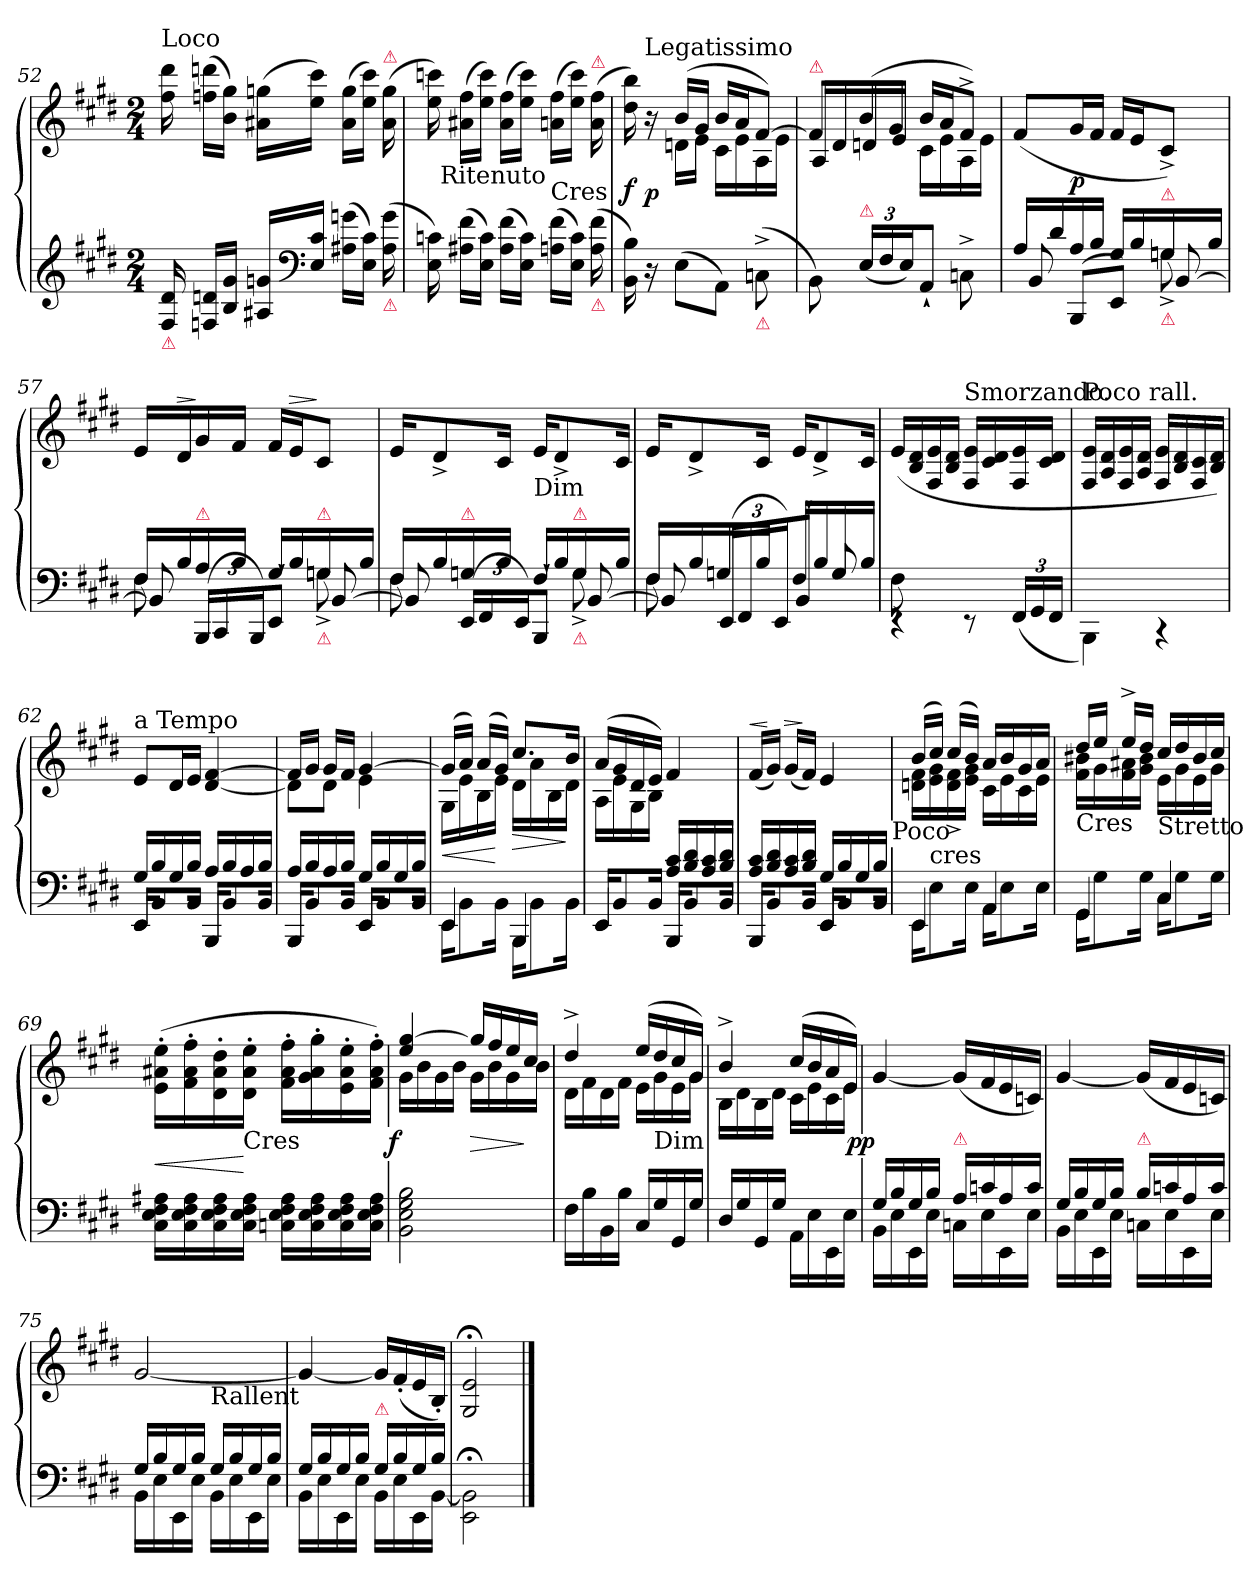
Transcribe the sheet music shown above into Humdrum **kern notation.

**kern	**kern	**dynam
*part1	*part1	*part1
*staff2	*staff1	*staff1/2
*clefG2	*clefG2	*
*k[f#c#g#d#]	*k[f#c#g#d#]	*
*E:	*E:	*
*M2/4	*M2/4	*
=52	=52	=52
!	!LO:TX:a:t=Loco	!
!LO:TX:b:color=crimson:t=⚠	!	!
16F# 16d#	16ff# 16ddd#	.
16Fn 16dnLL	(>16ffn 16dddnLL	.
16B 16g#JJ	16b 16gg#JJ)	.
16A#X 16gnLL	(>16a#X 16ggnLL	.
*clefF4	*	*
16E 16c#JJ	16ee 16ccc#JJ)	.
(>16A#X 16gnLL	(>16a# 16ggLL	.
16E 16c#JJ)	16ee 16ccc#JJ)	.
!	!LO:TX:a:color=crimson:t=⚠	!
!LO:TX:b:color=crimson:t=⚠	!	!
(>16A# 16g	(>16a# 16gg	.
=53	=53	=53
*	*^	*
16E 16cn)	16ee 16cccn)	32ryy	.
!	!	!LO:TX:b:t=Ritenuto	!
.	.	4...ryy	.
(>16A#X 16f#LL	(>16a#X 16ff#LL	.	.
16E 16cJJ)	16ee 16cccJJ)	.	.
(>16A# 16f#LL	(>16a# 16ff#LL	.	.
16E 16cJJ)	16ee 16cccJJ)	.	.
!	!LO:TX:c:t=Cres	!	!
(>16An 16f#LL	(>16an 16ff#LL	.	.
16E 16cJJ)	16ee 16cccJJ)	.	.
!	!LO:TX:a:color=crimson:t=⚠	!	!
!LO:TX:b:color=crimson:t=⚠	!	!	!
(>16A 16f#	(>16a 16ff#	.	.
=54	=54	=54	=54
16BB 16B)	16dd# 16bb)	8ryy	f
!	!LO:TX:a:t=Legatissimo	!	!
16r	16r	.	p
(>8E\L	(>16bLL	16dnLL	.
.	16g#JJ	16eJJ	.
8AA\J)	16bLL	16c#LL	.
.	16aJ	16e	.
!LO:TX:b:color=crimson:t=⚠	!	!	!
(>8Cn^>\	[8f#J)	16A	.
.	.	16eJJ	.
=55	=55	=55	=55
!	!LO:TX:a:color=crimson:t=⚠	!	!
8BB\)	8f#L]	16A/LL	.
.	.	16d#/	.
!LO:TX:a:color=crimson:t=⚠	!	!	!
(>24ELL	(>16bL	16dn/	.
24F#	.	.	.
.	16g#JJ	16e\JJ	.
24EJ)	.	.	.
8AA`>J	16bLL	16c#LL	.
.	16aJ	16e	.
8Cn^>\	8f#^>J)	16A	.
.	.	16eJJ	.
=56	=56	=56	=56
*^	*	*	*
*	*^	*	*	*
!	!	!	!LO:TX:b:t=Sempre	!	!
!	!	!	!LO:TX:a:i:color=crimson:t=⚠	!	!
*	*	*	*v	*v	*
16ALL	4.ryy	8BB	(>8f#L	.
16d#	.	.	.	.
16A	.	(>8BBBL	16g#L	p
16BJJ	.	.	16f#JJ	.
16G#LL	.	8EEJ)	16f#LL	.
16B	.	.	16eJ	.
!LO:TX:a:color=crimson:t=⚠	!	!	!	!
!LO:TX:b:color=crimson:t=⚠	!	!	!	!
16Gn	8Gn^<	[8BB	8c#^>J)	.
16BJJ	.	.	.	.
=57	=57	=57	=57	=57
16F#LL	8F#	8BB]	16eLL	.
!	!	!	!	!LO:HP:a
16B	.	.	16d#	>
!LO:TX:a:color=crimson:t=⚠	!	!	!	!
16A	4ryy	(>24BBBLL	16g#	]
.	.	24CC#	.	.
16BJJ	.	.	16f#JJ	.
.	.	24BBBJ)	.	.
16G#LL	.	8EE`>J	16f#LL	.
!	!	!	!	!LO:HP:a
16B	.	.	16eJ	>
!LO:TX:a:color=crimson:t=⚠	!	!	!	!
!LO:TX:b:color=crimson:t=⚠	!	!	!	!
16Gn	8Gn^<	[8BB	8c#J	]
16BJJ	.	.	.	.
=58	=58	=58	=58	=58
16F#LL	8F#	8BB]	16eKL	.
16B	.	.	8d#^>	.
!LO:TX:a:color=crimson:t=⚠	!	!	!	!
16Gn	4ryy	(>24EELL	.	.
.	.	24FF#	.	.
16BJJ	.	.	16c#Jk	.
.	.	24EEJ)	.	.
!	!	!	!LO:TX:c:t=Dim	!
16F#LL	.	8BBB`>J	16eKL	.
16B	.	.	8d#^>	.
!LO:TX:a:color=crimson:t=⚠	!	!	!	!
!LO:TX:b:color=crimson:t=⚠	!	!	!	!
16G	8G^<	[8BB	.	.
16BJJ	.	.	16c#Jk	.
=59	=59	=59	=59	=59
16F#LL	8F#	8BB]	16eKL	.
16B	.	.	8d#^<	.
16Gn	4.ryy	(>24EELL	.	.
.	.	24FF#	.	.
16BJJ	.	.	16c#Jk	.
.	.	24EEJ)	.	.
16F#LL	.	8BB`<J	16eKL	.
16B	.	.	8d#^<	.
16G	.	8G	.	.
16BJJ	.	.	16c#Jk	.
*	*v	*v	*	*
=60	=60	=60	=60
8F#\	4rEE	(>16eLL	.
.	.	16B/ 16d#/	.
8ryy	.	16F#/ 16e/	.
.	.	16B/ 16d#/JJ	.
!	!	!LO:TX:a:t=Smorzando.	!
4ryy	8rEE	16F#/ 16e/LL	.
.	.	16c#/ 16d#/	.
.	(>24FF#LL	16F#/ 16e/	.
.	24GG#	.	.
.	.	16c#/ 16d#/JJ	.
.	24FF#JJ	.	.
=61	=61	=61	=61
!	!	!LO:TX:a:t=Poco rall.	!
*v	*v	*	*
4BBB\)	16F#/ 16e/LL	.
.	16A/ 16d#/	.
.	16F#/ 16e/	.
.	16A/ 16d#/JJ	.
4rCC	16F#/ 16e/LL	.
.	16B/ 16d#/	.
.	16F#/ 16c#/	.
.	16B/ 16d#/JJ)	.
=62	=62	=62
*^	*	*
*	*^	*	*
!	!	!	!LO:TX:a:t=a Tempo	!
16G#LL	4EE/	16EEKL	8eL	.
16B	.	8BB	.	.
16G#	.	.	16d#L	.
16BJJ	.	16BBJk	16eJJ	.
16ALL	4BBB/	16BBBKL	[4d# [4f#	.
16B	.	8BB	.	.
16A	.	.	.	.
16BJJ	.	16BBJk	.	.
=63	=63	=63	=63	=63
*	*	*	*^	*
16ALL	4BBB/	16BBBKL	16f#LL]	8d#L]	.
16B	.	8BB	16g#JJ	.	.
16A	.	.	16g#LL	8d#J	.
16BJJ	.	16BBJk	16f#JJ	.	.
16G#LL	4EE/	16EEKL	[4g#	4e	.
16B	.	8BB	.	.	.
16G#	.	.	.	.	.
16BJJ	.	16BBJk	.	.	.
*	*v	*v	*	*	*
=64	=64	=64	=64	=64
4EE	16EEKL	(>16g#LL]	16G#LL	<
.	8BB	16aJJ)	16e	.
.	.	(>16aLL	16B	.
.	16BBJk	16g#JJ)	16eJJ	[
4BBB	16BBBKL	8.cc#L	16d#LL	>
.	8BB	.	16a	.
.	.	.	16B	.
.	16BBJk	16bJk	16d#JJ	]
=65	=65	=65	=65	=65
*	*^	*	*	*
4ryy	4EE/	16EEKL	(>16aLL	16ALL	.
.	.	8BB	16g#	16e	.
.	.	.	16d#	16G#	.
.	.	16BBJk	16eJJ)	16BJJ	.
16A 16c#LL	4BBB/	16BBBKL	4f#	4ryy	.
16B 16d#	.	8BB	.	.	.
16A 16c#	.	.	.	.	.
16B 16d#JJ	.	16BBJk	.	.	.
*	*	*	*v	*v	*
=66	=66	=66	=66	=66
!	!	!	!	!LO:HP:a
16A 16c#LL	4BBB/	16BBBKL	(<16f#LL	<
16B 16d#	.	8BB	16g#JJ)	[
!	!	!	!	!LO:HP:a
16A 16c#	.	.	(<16g#LL	>
16B 16d#JJ	.	16BBJk	16f#JJ)	]
16G#LL	4EE/	16EEKL	4e	.
16B	.	8BB	.	.
16G#	.	.	.	.
16BJJ	.	16BBJk	.	.
!	!	!	!LO:TX:b:t=Poco	!
*	*v	*v	*	*
=67	=67	=67	=67
*	*	*^	*
4EE	16EEKL	(>16bLL	16dn 16f#LL	.
!	!	!LO:TX:c:t=cres	!	!
.	8E	16cc#JJ)	16e 16g#	.
.	.	(>16cc#LL	16d^< 16f#^<	.
.	16EJk	16bJJ)	16e 16g#JJ	.
4AA	16AAKL	16aLL	16c#LL	.
.	8E	16b	16e	.
.	.	16g#	16c#	.
.	16EJk	16aJJ	16eJJ	.
=68	=68	=68	=68	=68
!	!	!LO:TX:c:t=Cres	!	!
4GG#	16GG#KL	16dd#LL	16f# 16b#XLL	.
.	8G#	16eeJJ	16g#	.
.	.	16ee^>LL	16f# 16a#X	.
.	16G#Jk	16dd#JJ	16g# 16b#JJ	.
!	!	!LO:TX:b:t=Stretto	!	!
4C#	16C#KL	16cc#LL	16eLL	.
.	8G#	16dd#	16g#	.
.	.	16b#	16e	.
.	16G#Jk	16cc#JJ	16g#JJ	.
*v	*v	*	*	*
*	*v	*v	*
=69	=69	=69
16C# 16E 16F# 16A#XLL	(>16e'>\ 16a#X'>\ 16ee'>\LL	<
16C# 16E 16F# 16A#	16f#'>\ 16a#'>\ 16ff#'>\	.
16C# 16E 16F# 16A#	16d#'>\ 16a#'>\ 16dd#'>\	.
!	!LO:TX:c:t=Cres	!
16C# 16E 16F# 16A#JJ	16d#'>\ 16a#'>\ 16ee'>\JJ	[
16Cn 16E 16F# 16A#LL	16f#'> 16a#'> 16ff#'>LL	.
16C 16E 16F# 16A#	16g#'> 16a#'> 16gg#'>	.
16C 16E 16F# 16A#	16e'> 16a#'> 16ee'>	.
16C 16E 16F# 16A#JJ	16f#'> 16a#'> 16ff#'>JJ)	.
=70	=70	=70
*	*^	*
!	!	!	!LO:DY:rj
2BB 2E 2G# 2B	4ee [4gg#	16g#LL	f
.	.	16b	.
.	.	16g#	.
.	.	16bJJ	.
.	16gg#LL]	16g#LL	>
.	16ff#	16b	.
.	16ee	16g#	.
.	16cc#JJ	16bJJ	]
=71	=71	=71	=71
16F#LL	4dd#^>	16d#LL	.
16B	.	16f#	.
16BB	.	16d#	.
16BJJ	.	16f#JJ	.
16C#LL	(>16eeLL	16eLL	.
!	!LO:TX:c:t=Dim	!	!
16G#	16dd#	16g#	.
16GG#	16cc#	16e	.
16G#JJ	16g#JJ)	16g#JJ	.
=72	=72	=72	=72
16D#LL	4b^>	16BLL	.
16G#	.	16d#	.
16GG#	.	16B	.
16G#JJ	.	16d#JJ	.
16AA\LL	(>16cc#LL	16c#LL	.
16E\	16b	16e	.
16EE\	16a	16c#	.
16E\JJ	16eJJ)	16eJJ	.
=73	=73	=73	=73
*^	*	*	*
!	!	!	!	!LO:DY:rj
*	*	*v	*v	*
16G#LL	16BBLL	[4g#	pp
16B	16E	.	.
16G#	16EE	.	.
16BJJ	16EJJ	.	.
!LO:TX:a:color=crimson:t=⚠	!	!	!
16A/LL	16CnLL	(>16g#LL]	.
16cn/	16E	16f#	.
16A/	16EE	16e	.
16c\JJ	16EJJ	16cnJJ)	.
=74	=74	=74	=74
16G#LL	16BBLL	[4g#	.
16B	16E	.	.
16G#	16EE	.	.
16BJJ	16EJJ	.	.
!LO:TX:a:color=crimson:t=⚠	!	!	!
16B/LL	16CnLL	(>16g#LL]	.
16cn/	16E	16f#	.
16A/	16EE	16e	.
16c\JJ	16EJJ	16cnJJ)	.
=75	=75	=75	=75
*	*	*^	*
16G#LL	16BBLL	[<2g#	4ryy	.
16B	16E	.	.	.
16G#	16EE	.	.	.
16BJJ	16EJJ	.	.	.
!	!	!	!LO:TX:b:t=Rallent	!
16G#LL	16BBLL	.	4ryy	.
16B	16E	.	.	.
16G#	16EE	.	.	.
16BJJ	16EJJ	.	.	.
=76	=76	=76	=76	=76
!	!	!LO:TX:b:t=Smorz	!	!
*	*	*v	*v	*
16G#LL	16BBLL	4g#_	.
16B	16E	.	.
16G#	16EE	.	.
16BJJ	16EJJ	.	.
!LO:TX:a:color=crimson:t=⚠	!	!	!
16G#/LL	16BBLL	16g#LL]	.
16B/	16E	(>16f#'>	.
16G#/	16EE	16e	.
16B\JJ	[16BBJJ	16B'>JJ)	.
*v	*v	*	*
=77	=77	=77
2EE;\ 2BB];\	2G#;</ 2e;</	.
==	==	==
*-	*-	*-
